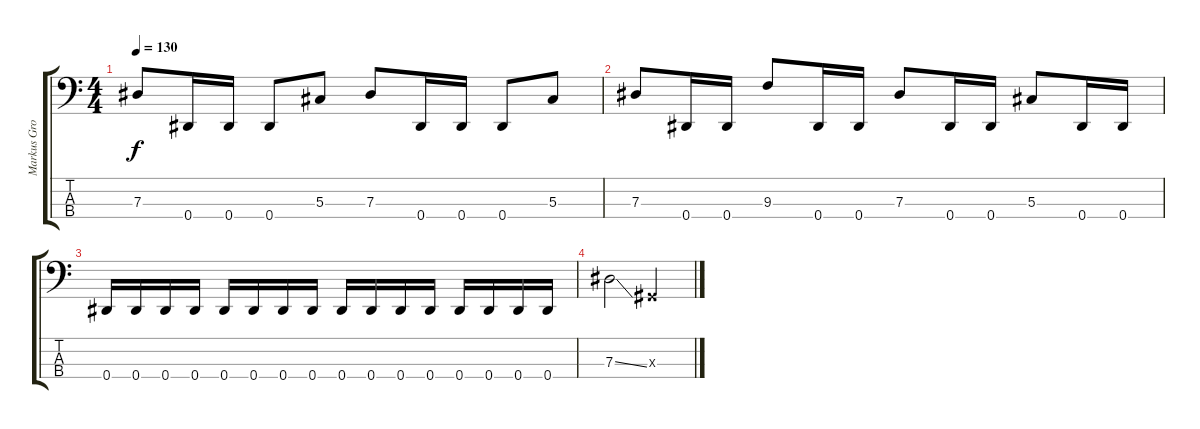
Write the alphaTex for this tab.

\track ("Markus Grosskopf" "Markus Gro") {instrument electricbassfinger}
\staff {score tabs}
\tuning (Gb2 Db2 Ab1 Eb1) {hide}
\ts (4 4)
\tempo 130
\clef f4
\ks c
7.3.8{dy f} 0.4.16 0.4.16 0.4.8 5.3.8 7.3.8 0.4.16 0.4.16 0.4.8 5.3.8 |
7.3.8 0.4.16 0.4.16 9.3.8 0.4.16 0.4.16 7.3.8 0.4.16 0.4.16 5.3.8 0.4.16 0.4.16 |
0.4.16 0.4.16 0.4.16 0.4.16 0.4.16 0.4.16 0.4.16 0.4.16 0.4.16 0.4.16 0.4.16 0.4.16 0.4.16 0.4.16 0.4.16 0.4.16 |
7.3{ss}.2 0.3{x}.2
